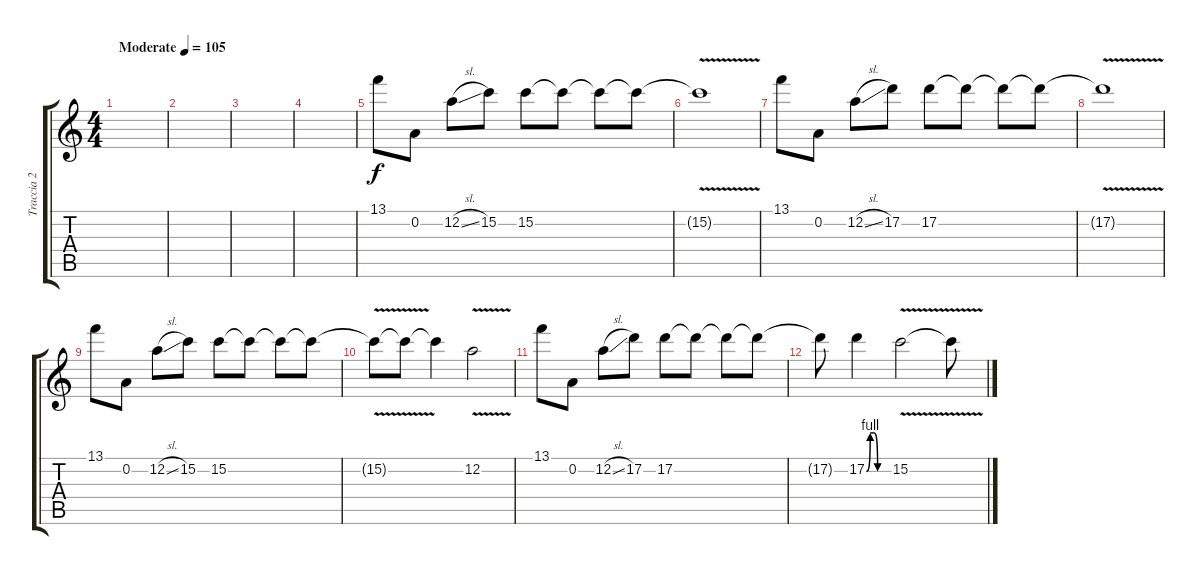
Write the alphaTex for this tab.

\track ("Traccia 2" "Traccia 2") {instrument distortionguitar}
\staff {score tabs}
\tuning (E4 A3 G3 D3 A2 D2) {hide}
\ts (4 4)
\tempo (105 "Moderate")
\clef g2
\ks c
|
|
|
|
13.1.8 0.2.8 12.2{sl}.8 15.2.8 15.2.8 15.2{t}.8 15.2{t}.8 15.2{t}.8 |
15.2{v t}.1 |
13.1.8 0.2.8 12.2{sl}.8 17.2.8 17.2.8 17.2{t}.8 17.2{t}.8 17.2{t}.8 |
17.2{v t}.1 |
13.1.8 0.2.8 12.2{sl}.8 15.2.8 15.2.8 15.2{t}.8 15.2{t}.8 15.2{t}.8 |
15.2{v t}.8 15.2{t}.8 15.2{t}.4 12.2{v}.2 |
13.1.8 0.2.8 12.2{sl}.8 17.2.8 17.2.8 17.2{t}.8 17.2{t}.8 17.2{t}.8 |
17.2{t}.8 17.2{be (custom 0 0 10 4 20 4 30 0 60 0)}.4 15.2{v}.2 15.2{t}.8
